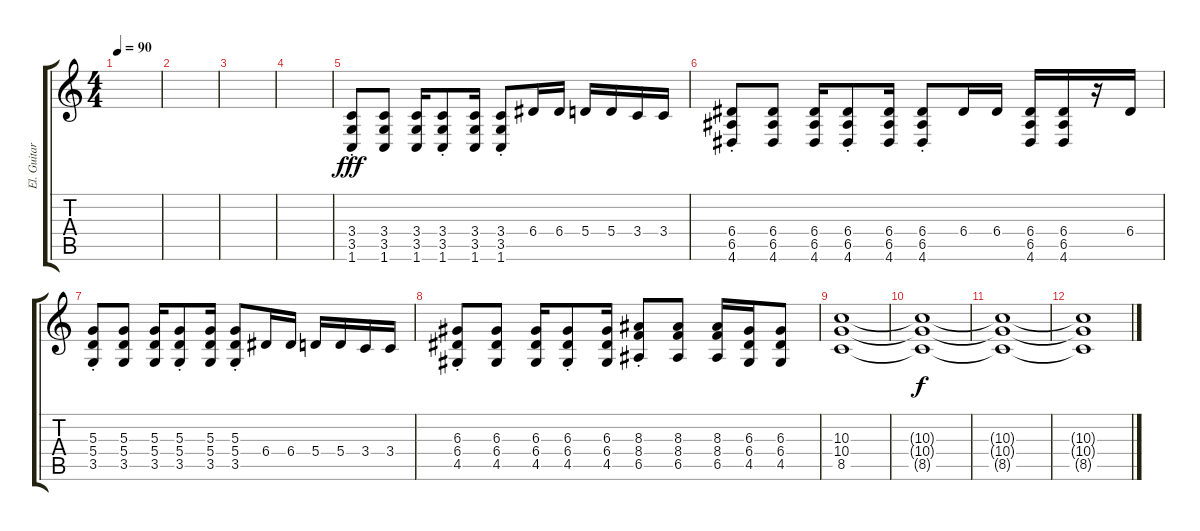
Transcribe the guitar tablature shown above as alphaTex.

\track ("El. Guitar (Siméon)" "El. Guitar") {instrument distortionguitar}
\staff {score tabs}
\tuning (B3 Gb3 D3 A2 E2 B1) {hide}
\ts (4 4)
\tempo 90
\clef g2
\ks c
|
|
|
|
(3.4{st} 3.5{st} 1.6{st}).8{dy fff} (3.4 3.5 1.6).8 (3.4 3.5 1.6).16 (3.4{st} 3.5{st} 1.6{st}).8 (3.4 3.5 1.6).16 (3.4{st} 3.5{st} 1.6{st}).8 6.4.16 6.4.16 5.4.16 5.4.16 3.4.16 3.4.16 |
(6.4{st} 6.5{st} 4.6{st}).8 (6.4 6.5 4.6).8 (6.4 6.5 4.6).16 (6.4{st} 6.5{st} 4.6{st}).8 (6.4 6.5 4.6).16 (6.4{st} 6.5{st} 4.6{st}).8 6.4.16 6.4.16 (6.4 6.5 4.6).16 (6.4 6.5 4.6).16 r.16 6.4.16 |
(5.3{st} 5.4{st} 3.5{st}).8 (5.3 5.4 3.5).8 (5.3 5.4 3.5).16 (5.3{st} 5.4{st} 3.5{st}).8 (5.3 5.4 3.5).16 (5.3{st} 5.4{st} 3.5{st}).8 6.4.16 6.4.16 5.4.16 5.4.16 3.4.16 3.4.16 |
(6.3{st} 6.4{st} 4.5{st}).8 (6.3 6.4 4.5).8 (6.3 6.4 4.5).16 (6.3{st} 6.4{st} 4.5{st}).8 (6.3 6.4 4.5).16 (8.3{st} 8.4{st} 6.5{st}).8 (8.3 8.4 6.5).8 (8.3 8.4 6.5).16 (6.3 6.4 4.5).16 (6.3 6.4 4.5).8 |
(10.3 10.4 8.5).1 |
(10.3{t} 10.4{t} 8.5{t}).1{dy f} |
(10.3{t} 10.4{t} 8.5{t}).1 |
(10.3{t} 10.4{t} 8.5{t}).1
